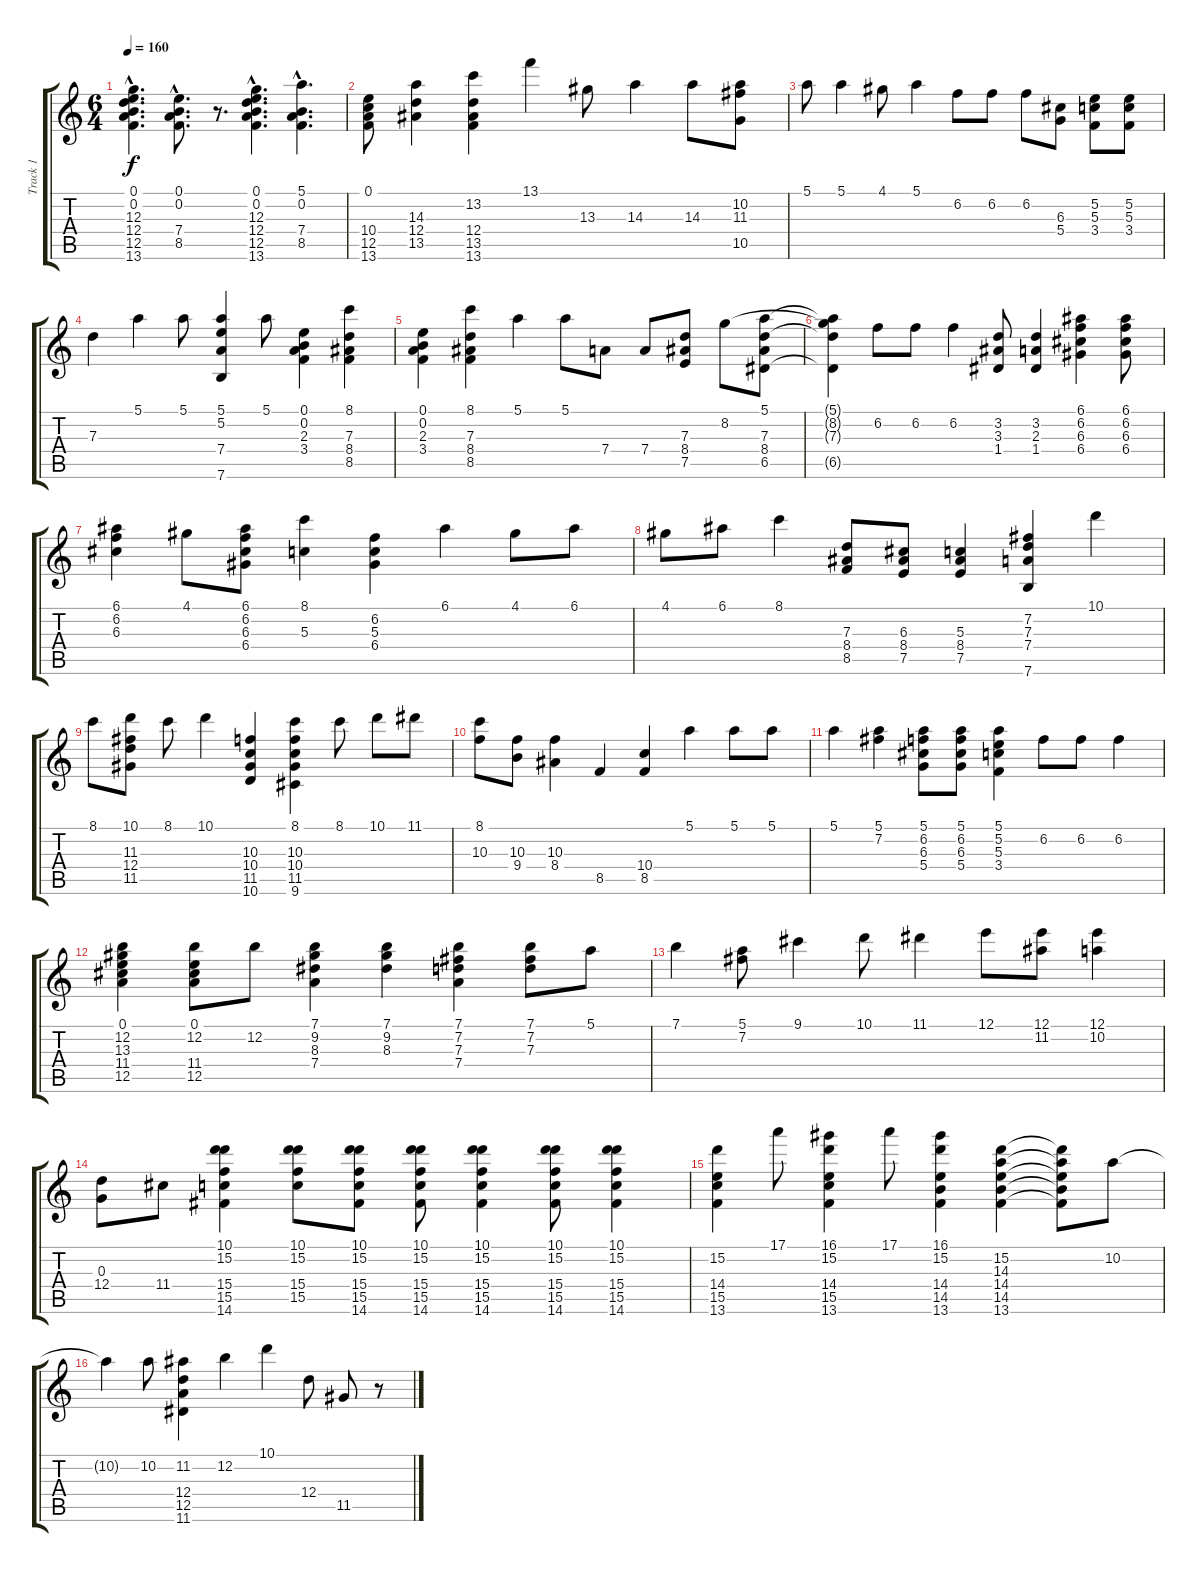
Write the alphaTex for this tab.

\track ("Track 1" "Track 1") {instrument acousticguitarnylon}
\staff {score tabs}
\tuning (E4 B3 G3 D3 A2 E2) {hide}
\ts (6 4)
\tempo 160
\clef g2
\ks c
(0.1{hac} 0.2{hac} 12.3{hac} 12.4{hac} 12.5{hac} 13.6{hac}).4{d dy f instrument acousticguitarnylon} (0.1{hac} 0.2{hac} 7.4{hac} 8.5{hac}).8{d} r.8{d} (0.1{hac} 0.2{hac} 12.3{hac} 12.4{hac} 12.5{hac} 13.6{hac}).4{d} (5.1{hac} 0.2{hac} 7.4{hac} 8.5{hac}).4{d} |
(0.1 10.4 12.5 13.6).8 (14.3 12.4 13.5).4 (13.2 12.4 13.5 13.6).4 13.1.4 13.3.8 14.3.4 14.3.8 (10.2 11.3 10.5).8 |
5.1.8 5.1.4 4.1.8 5.1.4 6.2.8 6.2.8 6.2.8 (6.3 5.4).8 (5.2 5.3 3.4).8 (5.2 5.3 3.4).8 |
7.3.4 5.1.4 5.1.8 (5.1 5.2 7.4 7.6).4 5.1.8 (0.1 0.2 2.3 3.4).4 (8.1 7.3 8.4 8.5).4 |
(0.1 0.2 2.3 3.4).4 (8.1 7.3 8.4 8.5).4 5.1.4 5.1.8 7.4.8 7.4.8 (7.3 8.4 7.5).8 8.2.8 (5.1 7.3 8.4 6.5).8 |
(5.1{t} 8.2{t} 7.3{t} 6.5{t}).4 6.2.8 6.2.8 6.2.4 (3.2 3.3 1.4).8 (3.2 2.3 1.4).4 (6.1 6.2 6.3 6.4).4 (6.1 6.2 6.3 6.4).8 |
(6.1 6.2 6.3).4 4.1.8 (6.1 6.2 6.3 6.4).8 (8.1 5.3).4 (6.2 5.3 6.4).4 6.1.4 4.1.8 6.1.8 |
4.1.8 6.1.8 8.1.4 (7.3 8.4 8.5).8 (6.3 8.4 7.5).8 (5.3 8.4 7.5).4 (7.2 7.3 7.4 7.6).4 10.1.4 |
8.1.8 (10.1 11.3 12.4 11.5).8 8.1.8 10.1.4 (10.3 10.4 11.5 10.6).4 (8.1 10.3 10.4 11.5 9.6).4 8.1.8 10.1.8 11.1.8 |
(8.1 10.3).8 (10.3 9.4).8 (10.3 8.4).4 8.5.4 (10.4 8.5).4 5.1.4 5.1.8 5.1.8 |
5.1.4 (5.1 7.2).4 (5.1 6.2 6.3 5.4).8 (5.1 6.2 6.3 5.4).8 (5.1 5.2 5.3 3.4).4 6.2.8 6.2.8 6.2.4 |
(0.1 12.2 13.3 11.4 12.5).4 (0.1 12.2 11.4 12.5).8 12.2.8 (7.1 9.2 8.3 7.4).4 (7.1 9.2 8.3).4 (7.1 7.2 7.3 7.4).4 (7.1 7.2 7.3).8 5.1.8 |
7.1.4 (5.1 7.2).8 9.1.4 10.1.8 11.1.4 12.1.8 (12.1 11.2).8 (12.1 10.2).4 |
(0.3 12.4).8 11.4.8 (10.1 15.2 15.4 15.5 14.6).4 (10.1 15.2 15.4 15.5).8 (10.1 15.2 15.4 15.5 14.6).8 (10.1 15.2 15.4 15.5 14.6).8 (10.1 15.2 15.4 15.5 14.6).4 (10.1 15.2 15.4 15.5 14.6).8 (10.1 15.2 15.4 15.5 14.6).4 |
(15.2 14.4 15.5 13.6).4 17.1.8 (16.1 15.2 14.4 15.5 13.6).4 17.1.8 (16.1 15.2 14.4 14.5 13.6).4 (15.2 14.3 14.4 14.5 13.6).4 (15.2{t} 14.3{t} 14.4{t} 14.5{t} 13.6{t}).8 10.2.8 |
10.2{t}.4 10.2.8 (11.2 12.4 12.5 11.6).4 12.2.4 10.1.4 12.4.8 11.5.8 r.8
